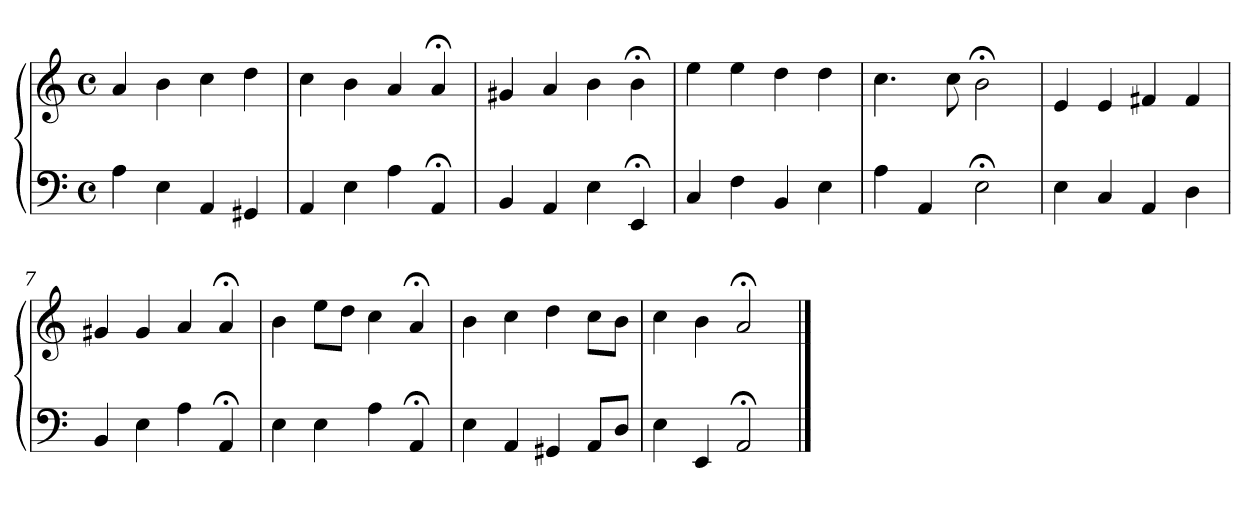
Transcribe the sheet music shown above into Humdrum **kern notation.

**kern	**kern
*part1	*part1
*staff2	*staff1
*clefF4	*clefG2
*M4/4	*M4/4
*met(c)	*met(c)
=1	=1
4A	4a
4E	4b
4AA	4cc
4GG#X	4dd
=2	=2
4AA	4cc
4E	4b
4A	4a
4AA;<	4a;<
=3	=3
4BB	4g#X
4AA	4a
4E	4b
4EE;<	4b;<
=4	=4
4C	4ee
4F	4ee
4BB	4dd
4E	4dd
=5	=5
4A	4.cc
4AA	.
.	8cc
2E;<	2b;<
=6	=6
4E	4e
4C	4e
4AA	4f#X
4D	4f#
=7	=7
4BB	4g#X
4E	4g#
4A	4a
4AA;<	4a;<
!!LO:LB:g=z
=8	=8
4E	4b
4E	8eeL
.	8ddJ
4A	4cc
4AA;<	4a;<
=9	=9
4E	4b
4AA	4cc
4GG#X	4dd
8AAL	8ccL
8DJ	8bJ
=10	=10
4E	4cc
4EE	4b
2AA;<	2a;<
==	==
*-	*-
